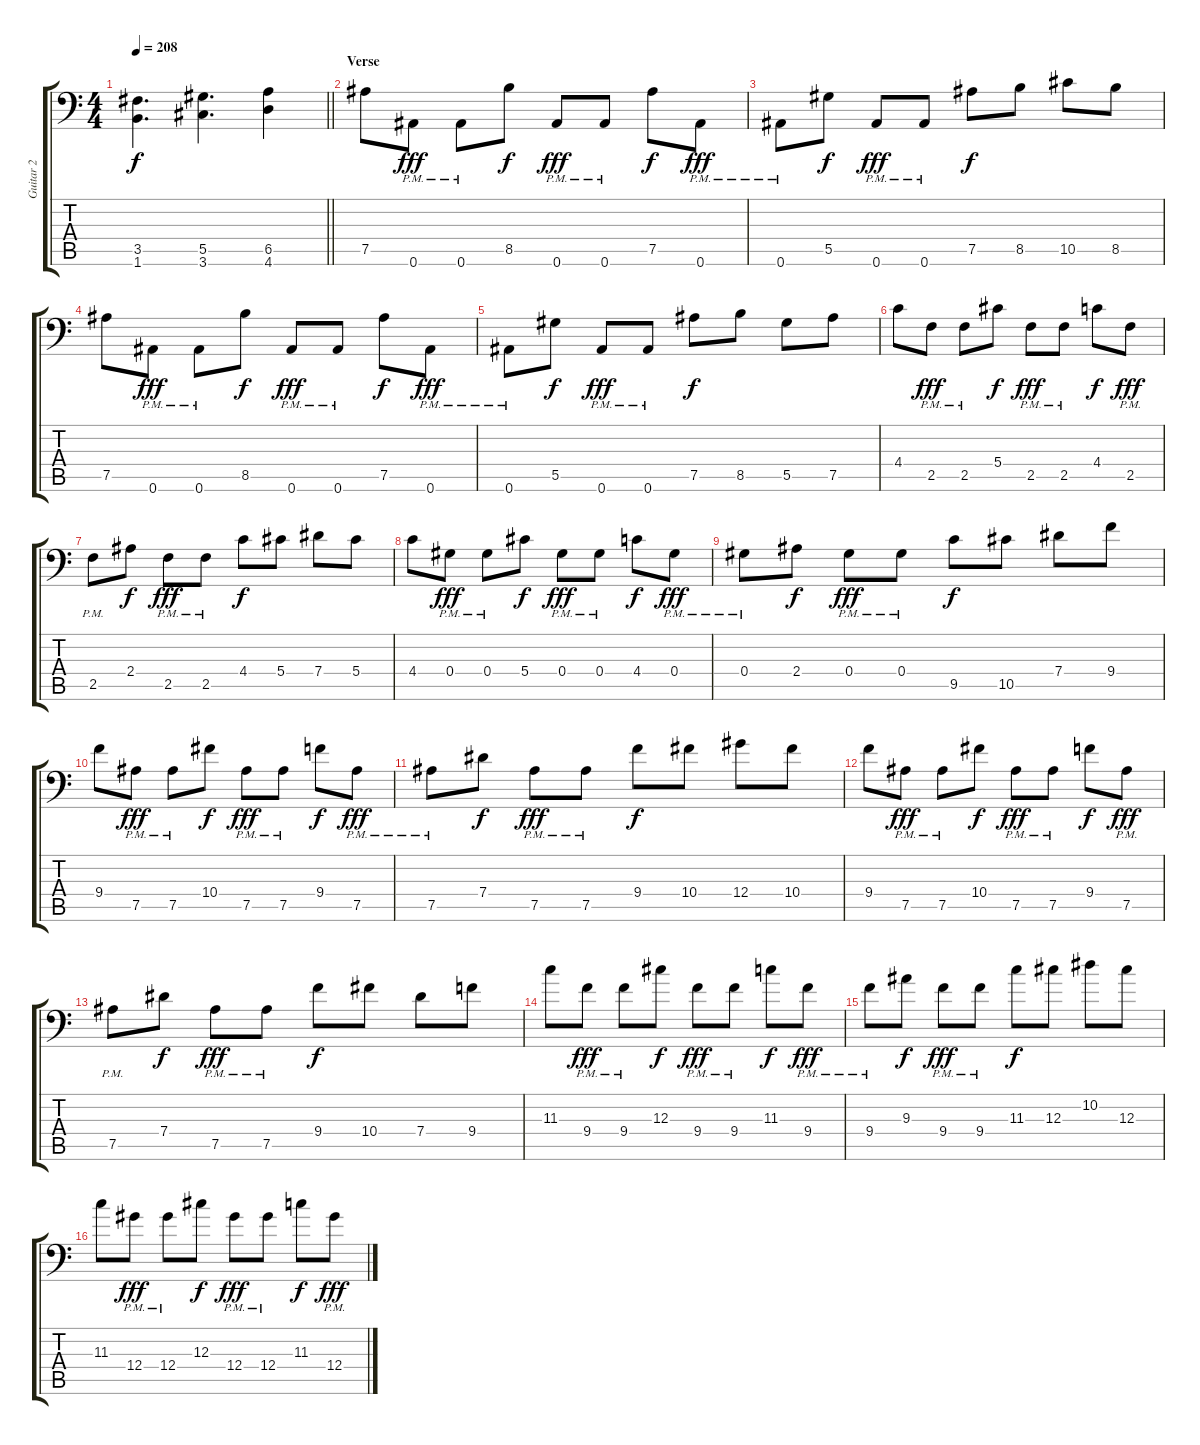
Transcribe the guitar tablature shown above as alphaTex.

\track ("Guitar 2" "Guitar 2") {instrument distortionguitar}
\staff {score tabs}
\tuning (Bb3 F3 Db3 Ab2 Eb2 Bb1) {hide}
\ts (4 4)
\tempo 208
\clef f4
\barLineRight lightlight
\ks c
(3.5 1.6).4{d dy f} (5.5 3.6).4{d} (6.5 4.6).4 |
\section ("" "Verse")
7.5.8 0.6{pm}.8{dy fff} 0.6{pm}.8 8.5.8{dy f} 0.6{pm}.8{dy fff} 0.6{pm}.8 7.5.8{dy f} 0.6{pm}.8{dy fff} |
0.6{pm}.8 5.5.8{dy f} 0.6{pm}.8{dy fff} 0.6{pm}.8 7.5.8{dy f} 8.5.8 10.5.8 8.5.8 |
7.5.8 0.6{pm}.8{dy fff} 0.6{pm}.8 8.5.8{dy f} 0.6{pm}.8{dy fff} 0.6{pm}.8 7.5.8{dy f} 0.6{pm}.8{dy fff} |
0.6{pm}.8 5.5.8{dy f} 0.6{pm}.8{dy fff} 0.6{pm}.8 7.5.8{dy f} 8.5.8 5.5.8 7.5.8 |
4.4.8 2.5{pm}.8{dy fff} 2.5{pm}.8 5.4.8{dy f} 2.5{pm}.8{dy fff} 2.5{pm}.8 4.4.8{dy f} 2.5{pm}.8{dy fff} |
2.5{pm}.8 2.4.8{dy f} 2.5{pm}.8{dy fff} 2.5{pm}.8 4.4.8{dy f} 5.4.8 7.4.8 5.4.8 |
4.4.8 0.4{pm}.8{dy fff} 0.4{pm}.8 5.4.8{dy f} 0.4{pm}.8{dy fff} 0.4{pm}.8 4.4.8{dy f} 0.4{pm}.8{dy fff} |
0.4{pm}.8 2.4.8{dy f} 0.4{pm}.8{dy fff} 0.4{pm}.8 9.5.8{dy f} 10.5.8 7.4.8 9.4.8 |
9.4.8 7.5{pm}.8{dy fff} 7.5{pm}.8 10.4.8{dy f} 7.5{pm}.8{dy fff} 7.5{pm}.8 9.4.8{dy f} 7.5{pm}.8{dy fff} |
7.5{pm}.8 7.4.8{dy f} 7.5{pm}.8{dy fff} 7.5{pm}.8 9.4.8{dy f} 10.4.8 12.4.8 10.4.8 |
9.4.8 7.5{pm}.8{dy fff} 7.5{pm}.8 10.4.8{dy f} 7.5{pm}.8{dy fff} 7.5{pm}.8 9.4.8{dy f} 7.5{pm}.8{dy fff} |
7.5{pm}.8 7.4.8{dy f} 7.5{pm}.8{dy fff} 7.5{pm}.8 9.4.8{dy f} 10.4.8 7.4.8 9.4.8 |
11.3.8 9.4{pm}.8{dy fff} 9.4{pm}.8 12.3.8{dy f} 9.4{pm}.8{dy fff} 9.4{pm}.8 11.3.8{dy f} 9.4{pm}.8{dy fff} |
9.4{pm}.8 9.3.8{dy f} 9.4{pm}.8{dy fff} 9.4{pm}.8 11.3.8{dy f} 12.3.8 10.2.8 12.3.8 |
11.3.8 12.4{pm}.8{dy fff} 12.4{pm}.8 12.3.8{dy f} 12.4{pm}.8{dy fff} 12.4{pm}.8 11.3.8{dy f} 12.4{pm}.8{dy fff}
